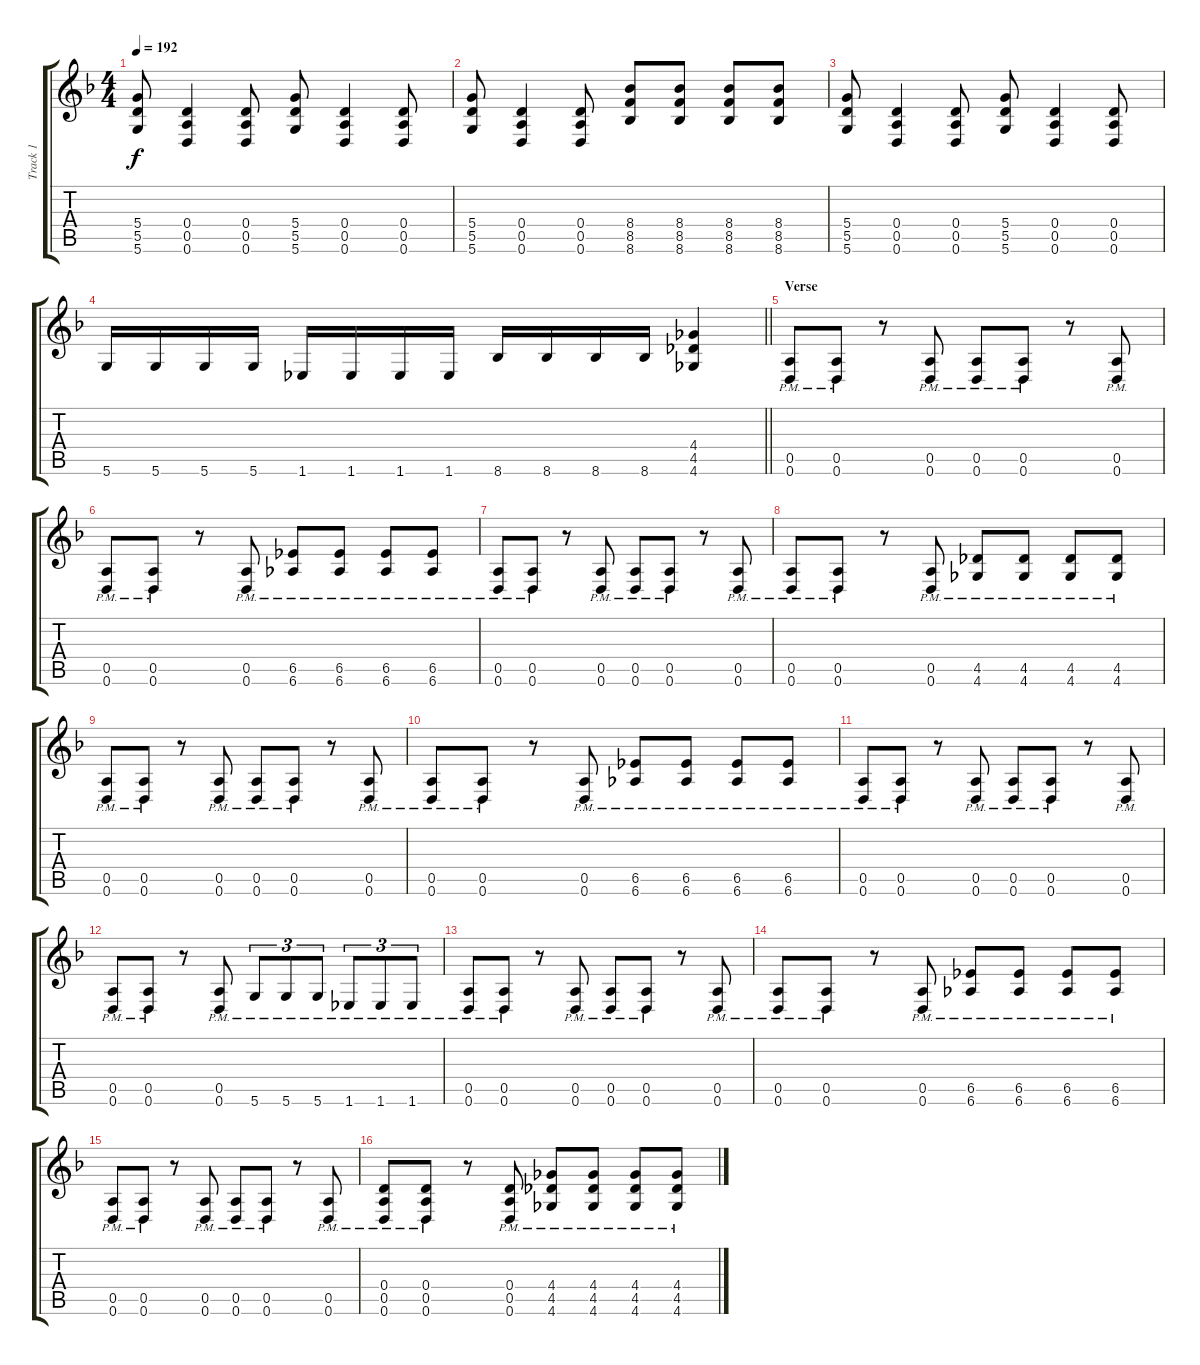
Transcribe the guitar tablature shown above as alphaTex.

\track ("Track 1" "Track 1") {instrument distortionguitar}
\staff {score tabs}
\tuning (E4 B3 G3 D3 A2 D2) {hide}
\ts (4 4)
\tempo 192
\clef g2
\ks f
(5.4 5.5 5.6).8{dy f} (0.4 0.5 0.6).4 (0.4 0.5 0.6).8 (5.4 5.5 5.6).8 (0.4 0.5 0.6).4 (0.4 0.5 0.6).8 |
(5.4 5.5 5.6).8 (0.4 0.5 0.6).4 (0.4 0.5 0.6).8 (8.4 8.5 8.6).8 (8.4 8.5 8.6).8 (8.4 8.5 8.6).8 (8.4 8.5 8.6).8 |
(5.4 5.5 5.6).8 (0.4 0.5 0.6).4 (0.4 0.5 0.6).8 (5.4 5.5 5.6).8 (0.4 0.5 0.6).4 (0.4 0.5 0.6).8 |
\barLineRight lightlight
5.6.16 5.6.16 5.6.16 5.6.16 1.6.16 1.6.16 1.6.16 1.6.16 8.6.16 8.6.16 8.6.16 8.6.16 (4.4 4.5 4.6).4 |
\section ("" "Verse")
(0.5{pm} 0.6{pm}).8 (0.5{pm} 0.6{pm}).8 r.8 (0.5{pm} 0.6{pm}).8 (0.5{pm} 0.6{pm}).8 (0.5{pm} 0.6{pm}).8 r.8 (0.5{pm} 0.6{pm}).8 |
(0.5{pm} 0.6{pm}).8 (0.5{pm} 0.6{pm}).8 r.8 (0.5{pm} 0.6{pm}).8 (6.5{pm} 6.6{pm}).8 (6.5{pm} 6.6{pm}).8 (6.5{pm} 6.6{pm}).8 (6.5{pm} 6.6{pm}).8 |
(0.5{pm} 0.6{pm}).8 (0.5{pm} 0.6{pm}).8 r.8 (0.5{pm} 0.6{pm}).8 (0.5{pm} 0.6{pm}).8 (0.5{pm} 0.6{pm}).8 r.8 (0.5{pm} 0.6{pm}).8 |
(0.5{pm} 0.6{pm}).8 (0.5{pm} 0.6{pm}).8 r.8 (0.5{pm} 0.6{pm}).8 (4.5{pm} 4.6{pm}).8 (4.5{pm} 4.6{pm}).8 (4.5{pm} 4.6{pm}).8 (4.5{pm} 4.6{pm}).8 |
(0.5{pm} 0.6{pm}).8 (0.5{pm} 0.6{pm}).8 r.8 (0.5{pm} 0.6{pm}).8 (0.5{pm} 0.6{pm}).8 (0.5{pm} 0.6{pm}).8 r.8 (0.5{pm} 0.6{pm}).8 |
(0.5{pm} 0.6{pm}).8 (0.5{pm} 0.6{pm}).8 r.8 (0.5{pm} 0.6{pm}).8 (6.5{pm} 6.6{pm}).8 (6.5{pm} 6.6{pm}).8 (6.5{pm} 6.6{pm}).8 (6.5{pm} 6.6{pm}).8 |
(0.5{pm} 0.6{pm}).8 (0.5{pm} 0.6{pm}).8 r.8 (0.5{pm} 0.6{pm}).8 (0.5{pm} 0.6{pm}).8 (0.5{pm} 0.6{pm}).8 r.8 (0.5{pm} 0.6{pm}).8 |
(0.5{pm} 0.6{pm}).8 (0.5{pm} 0.6{pm}).8 r.8 (0.5{pm} 0.6{pm}).8 5.6{pm}.8{tu (3 2)} 5.6{pm}.8{tu (3 2)} 5.6{pm}.8{tu (3 2)} 1.6{pm}.8{tu (3 2)} 1.6{pm}.8{tu (3 2)} 1.6{pm}.8{tu (3 2)} |
(0.5{pm} 0.6{pm}).8 (0.5{pm} 0.6{pm}).8 r.8 (0.5{pm} 0.6{pm}).8 (0.5{pm} 0.6{pm}).8 (0.5{pm} 0.6{pm}).8 r.8 (0.5{pm} 0.6{pm}).8 |
(0.5{pm} 0.6{pm}).8 (0.5{pm} 0.6{pm}).8 r.8 (0.5{pm} 0.6{pm}).8 (6.5{pm} 6.6{pm}).8 (6.5{pm} 6.6{pm}).8 (6.5{pm} 6.6{pm}).8 (6.5{pm} 6.6{pm}).8 |
(0.5{pm} 0.6{pm}).8 (0.5{pm} 0.6{pm}).8 r.8 (0.5{pm} 0.6{pm}).8 (0.5{pm} 0.6{pm}).8 (0.5{pm} 0.6{pm}).8 r.8 (0.5{pm} 0.6{pm}).8 |
(0.4{pm} 0.5 0.6).8 (0.4{pm} 0.5 0.6).8 r.8 (0.4{pm} 0.5 0.6).8 (4.4{pm} 4.5 4.6).8 (4.4{pm} 4.5 4.6).8 (4.4{pm} 4.5 4.6).8 (4.4{pm} 4.5 4.6).8
